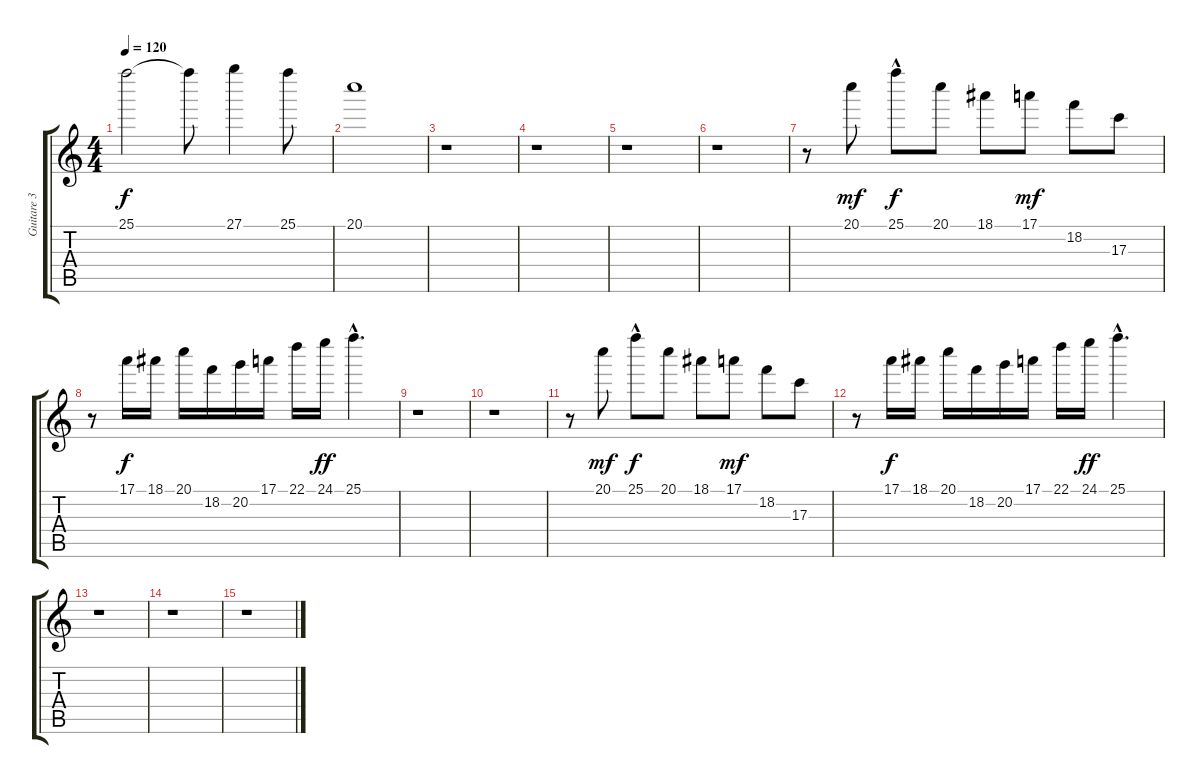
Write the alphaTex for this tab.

\track ("Guitare 3" "Guitare 3") {instrument acousticguitarnylon}
\staff {score tabs}
\tuning (E4 B3 G3 D3 A2 E2) {hide}
\ts (4 4)
\tempo 120
\clef g2
\ks c
25.1.2{dy f} 25.1{t}.8 27.1.4 25.1.8 |
20.1.1 |
r.1 |
r.1 |
r.1 |
r.1 |
r.8 20.1.8{dy mf} 25.1{hac}.8{dy f} 20.1.8 18.1.8 17.1.8{dy mf} 18.2.8 17.3.8 |
r.8 17.1.16{dy f} 18.1.16 20.1.16 18.2.16 20.2.16 17.1.16 22.1.16 24.1.16{dy ff} 25.1{hac}.4{d} |
r.1 |
r.1 |
r.8 20.1.8{dy mf} 25.1{hac}.8{dy f} 20.1.8 18.1.8 17.1.8{dy mf} 18.2.8 17.3.8 |
r.8 17.1.16{dy f} 18.1.16 20.1.16 18.2.16 20.2.16 17.1.16 22.1.16 24.1.16{dy ff} 25.1{hac}.4{d} |
r.1 |
r.1 |
r.1
